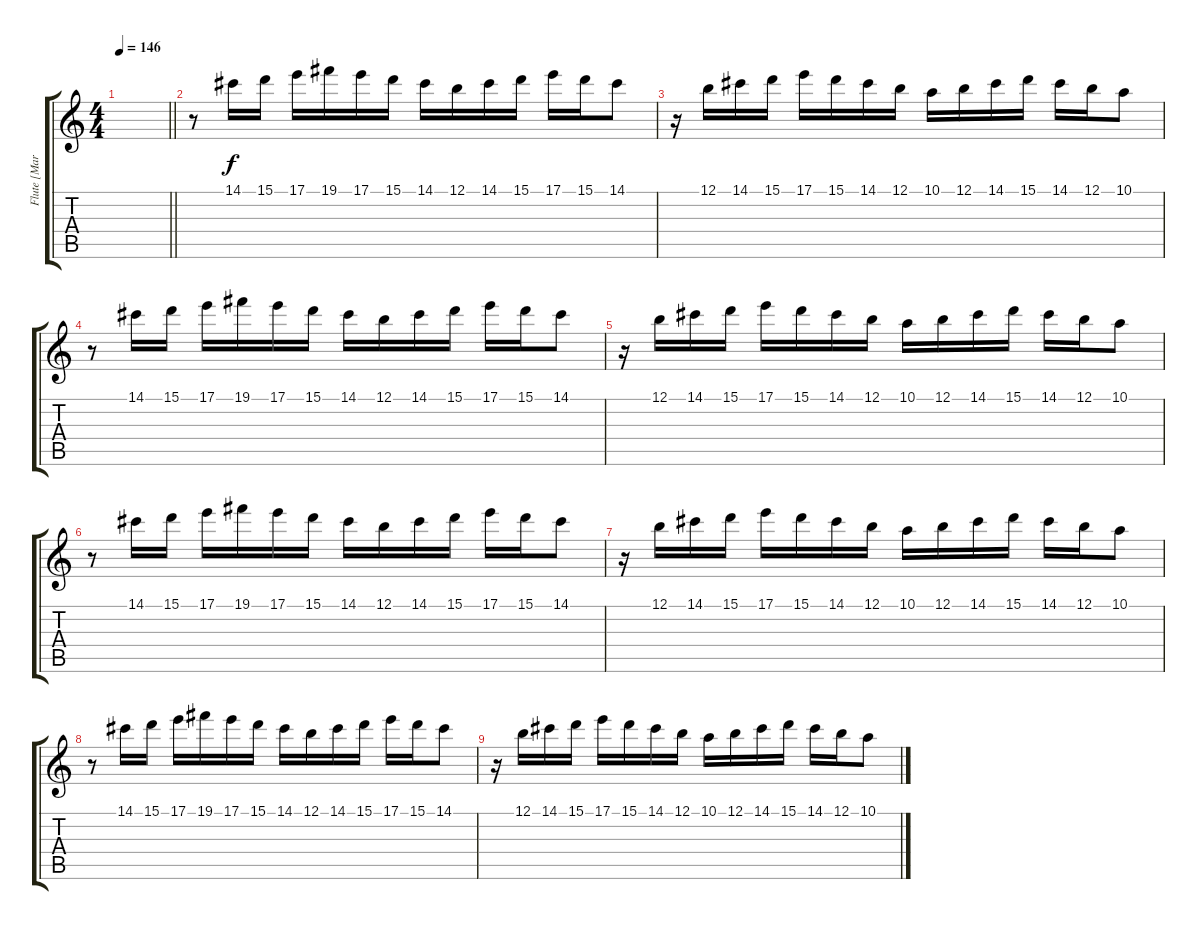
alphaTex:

\track ("Flute [Maria]" "Flute [Mar") {instrument flute}
\staff {score tabs}
\tuning (B4 Gb4 D4 A3 E3 B2) {hide}
\ts (4 4)
\tempo 146
\clef g2
\barLineRight lightlight
\ks c
|
r.8 14.1.16 15.1.16 17.1.16 19.1.16 17.1.16 15.1.16 14.1.16 12.1.16 14.1.16 15.1.16 17.1.16 15.1.16 14.1.8 |
r.16 12.1.16 14.1.16 15.1.16 17.1.16 15.1.16 14.1.16 12.1.16 10.1.16 12.1.16 14.1.16 15.1.16 14.1.16 12.1.16 10.1.8 |
r.8 14.1.16 15.1.16 17.1.16 19.1.16 17.1.16 15.1.16 14.1.16 12.1.16 14.1.16 15.1.16 17.1.16 15.1.16 14.1.8 |
r.16 12.1.16 14.1.16 15.1.16 17.1.16 15.1.16 14.1.16 12.1.16 10.1.16 12.1.16 14.1.16 15.1.16 14.1.16 12.1.16 10.1.8 |
r.8 14.1.16 15.1.16 17.1.16 19.1.16 17.1.16 15.1.16 14.1.16 12.1.16 14.1.16 15.1.16 17.1.16 15.1.16 14.1.8 |
r.16 12.1.16 14.1.16 15.1.16 17.1.16 15.1.16 14.1.16 12.1.16 10.1.16 12.1.16 14.1.16 15.1.16 14.1.16 12.1.16 10.1.8 |
r.8 14.1.16 15.1.16 17.1.16 19.1.16 17.1.16 15.1.16 14.1.16 12.1.16 14.1.16 15.1.16 17.1.16 15.1.16 14.1.8 |
r.16 12.1.16 14.1.16 15.1.16 17.1.16 15.1.16 14.1.16 12.1.16 10.1.16 12.1.16 14.1.16 15.1.16 14.1.16 12.1.16 10.1.8
